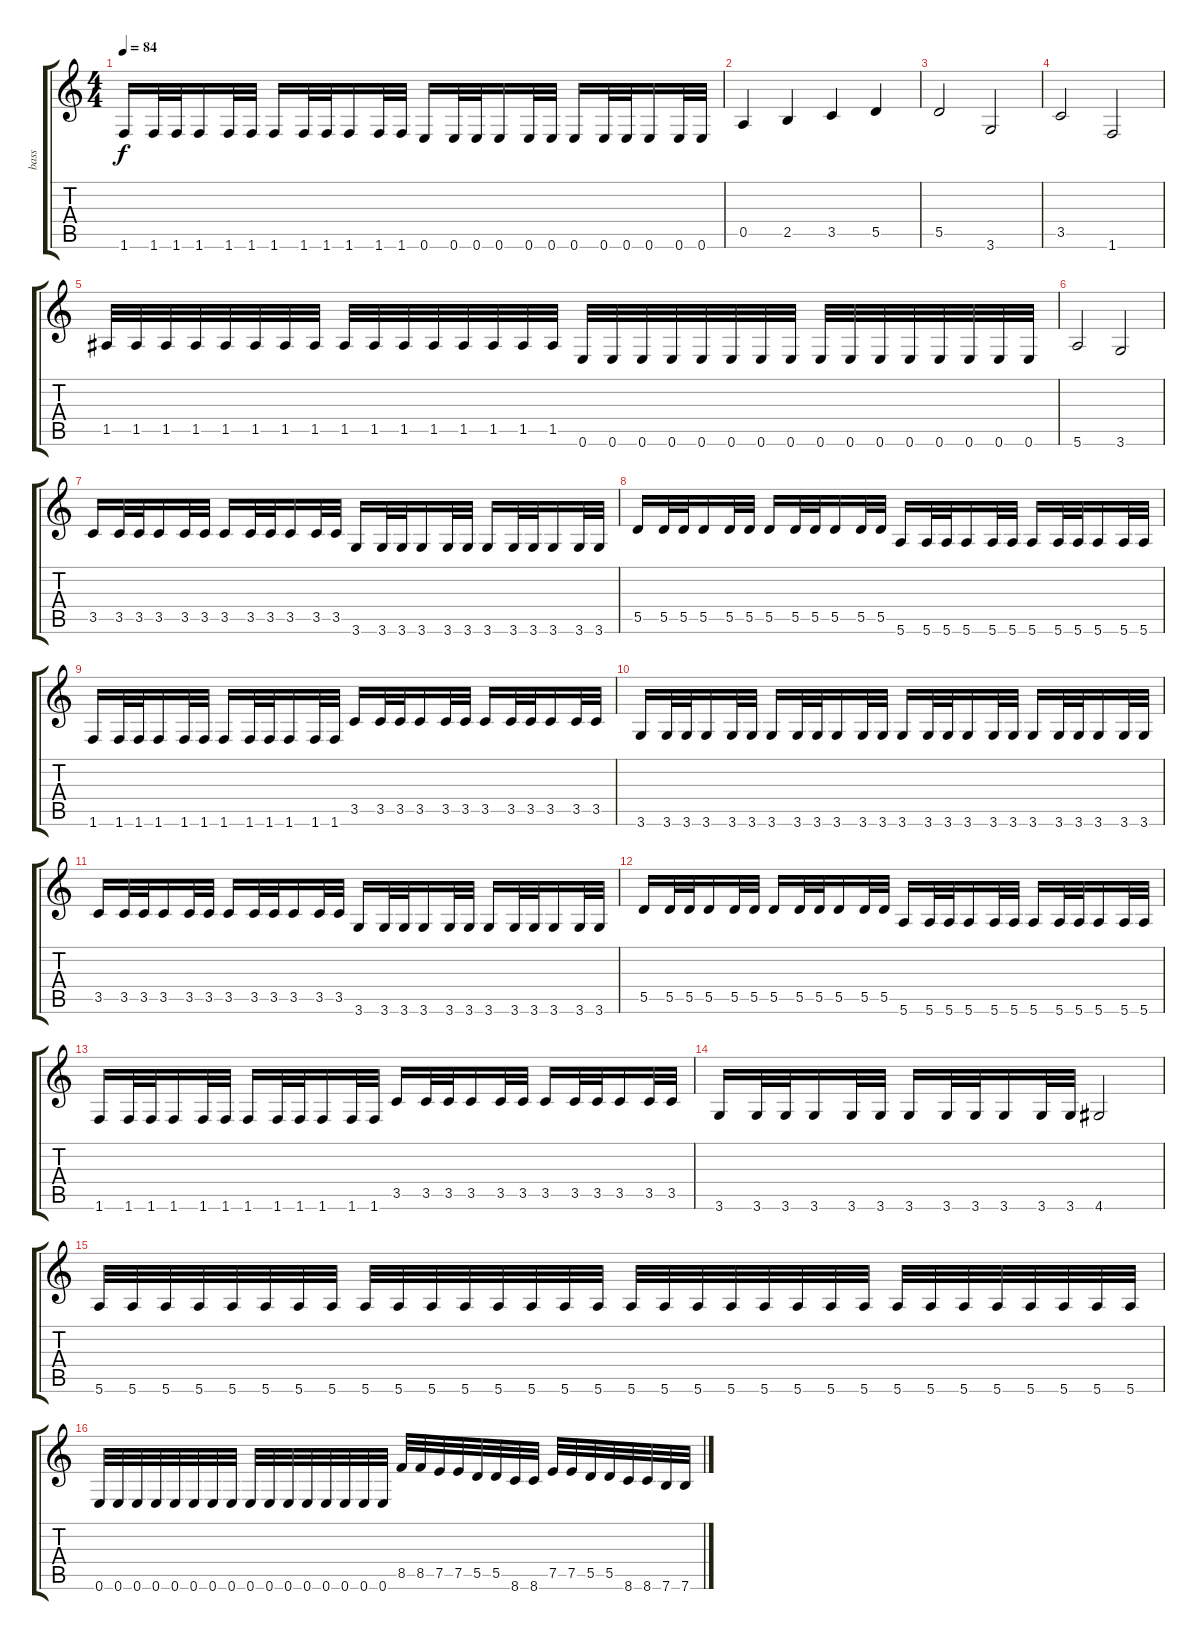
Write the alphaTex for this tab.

\track ("bass" "bass") {instrument electricbassfinger}
\staff {score tabs}
\tuning (E4 B3 G3 D3 A2 E2) {hide}
\ts (4 4)
\tempo 84
\clef g2
\ks c
1.6.16{dy f} 1.6.32 1.6.32 1.6.16 1.6.32 1.6.32 1.6.16 1.6.32 1.6.32 1.6.16 1.6.32 1.6.32 0.6.16 0.6.32 0.6.32 0.6.16 0.6.32 0.6.32 0.6.16 0.6.32 0.6.32 0.6.16 0.6.32 0.6.32 |
0.5.4 2.5.4 3.5.4 5.5.4 |
5.5.2 3.6.2 |
3.5.2 1.6.2 |
1.5.32 1.5.32 1.5.32 1.5.32 1.5.32 1.5.32 1.5.32 1.5.32 1.5.32 1.5.32 1.5.32 1.5.32 1.5.32 1.5.32 1.5.32 1.5.32 0.6.32 0.6.32 0.6.32 0.6.32 0.6.32 0.6.32 0.6.32 0.6.32 0.6.32 0.6.32 0.6.32 0.6.32 0.6.32 0.6.32 0.6.32 0.6.32 |
5.6.2 3.6.2 |
3.5.16 3.5.32 3.5.32 3.5.16 3.5.32 3.5.32 3.5.16 3.5.32 3.5.32 3.5.16 3.5.32 3.5.32 3.6.16 3.6.32 3.6.32 3.6.16 3.6.32 3.6.32 3.6.16 3.6.32 3.6.32 3.6.16 3.6.32 3.6.32 |
5.5.16 5.5.32 5.5.32 5.5.16 5.5.32 5.5.32 5.5.16 5.5.32 5.5.32 5.5.16 5.5.32 5.5.32 5.6.16 5.6.32 5.6.32 5.6.16 5.6.32 5.6.32 5.6.16 5.6.32 5.6.32 5.6.16 5.6.32 5.6.32 |
1.6.16 1.6.32 1.6.32 1.6.16 1.6.32 1.6.32 1.6.16 1.6.32 1.6.32 1.6.16 1.6.32 1.6.32 3.5.16 3.5.32 3.5.32 3.5.16 3.5.32 3.5.32 3.5.16 3.5.32 3.5.32 3.5.16 3.5.32 3.5.32 |
3.6.16 3.6.32 3.6.32 3.6.16 3.6.32 3.6.32 3.6.16 3.6.32 3.6.32 3.6.16 3.6.32 3.6.32 3.6.16 3.6.32 3.6.32 3.6.16 3.6.32 3.6.32 3.6.16 3.6.32 3.6.32 3.6.16 3.6.32 3.6.32 |
3.5.16 3.5.32 3.5.32 3.5.16 3.5.32 3.5.32 3.5.16 3.5.32 3.5.32 3.5.16 3.5.32 3.5.32 3.6.16 3.6.32 3.6.32 3.6.16 3.6.32 3.6.32 3.6.16 3.6.32 3.6.32 3.6.16 3.6.32 3.6.32 |
5.5.16 5.5.32 5.5.32 5.5.16 5.5.32 5.5.32 5.5.16 5.5.32 5.5.32 5.5.16 5.5.32 5.5.32 5.6.16 5.6.32 5.6.32 5.6.16 5.6.32 5.6.32 5.6.16 5.6.32 5.6.32 5.6.16 5.6.32 5.6.32 |
1.6.16 1.6.32 1.6.32 1.6.16 1.6.32 1.6.32 1.6.16 1.6.32 1.6.32 1.6.16 1.6.32 1.6.32 3.5.16 3.5.32 3.5.32 3.5.16 3.5.32 3.5.32 3.5.16 3.5.32 3.5.32 3.5.16 3.5.32 3.5.32 |
3.6.16 3.6.32 3.6.32 3.6.16 3.6.32 3.6.32 3.6.16 3.6.32 3.6.32 3.6.16 3.6.32 3.6.32 4.6.2 |
5.6.32 5.6.32 5.6.32 5.6.32 5.6.32 5.6.32 5.6.32 5.6.32 5.6.32 5.6.32 5.6.32 5.6.32 5.6.32 5.6.32 5.6.32 5.6.32 5.6.32 5.6.32 5.6.32 5.6.32 5.6.32 5.6.32 5.6.32 5.6.32 5.6.32 5.6.32 5.6.32 5.6.32 5.6.32 5.6.32 5.6.32 5.6.32 |
0.6.32 0.6.32 0.6.32 0.6.32 0.6.32 0.6.32 0.6.32 0.6.32 0.6.32 0.6.32 0.6.32 0.6.32 0.6.32 0.6.32 0.6.32 0.6.32 8.5.32 8.5.32 7.5.32 7.5.32 5.5.32 5.5.32 8.6.32 8.6.32 7.5.32 7.5.32 5.5.32 5.5.32 8.6.32 8.6.32 7.6.32 7.6.32
